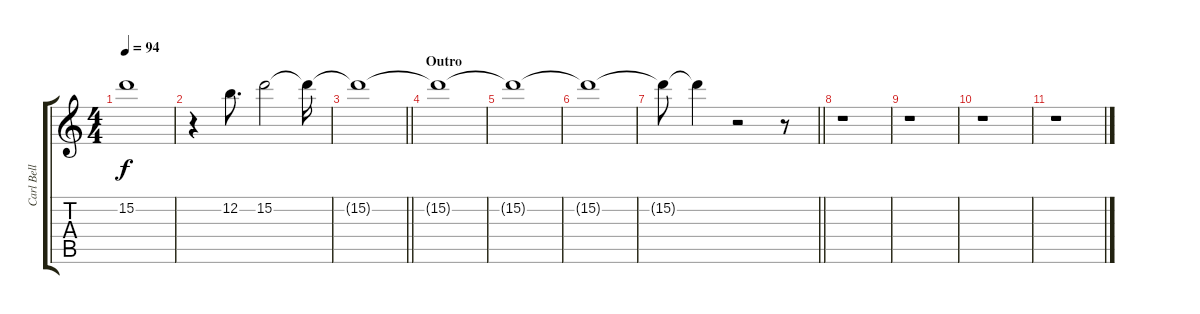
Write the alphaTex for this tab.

\track ("Carl Bell (Lead Guitar)" "Carl Bell ") {instrument overdrivenguitar}
\staff {score tabs}
\tuning (E4 B3 G3 D3 A2 D2) {hide}
\ts (4 4)
\tempo 94
\clef g2
\ks c
15.2{t}.1{dy f} |
r.4 12.2.8{d} 15.2.2 15.2{t}.16 |
\barLineRight lightlight
15.2{t}.1 |
\section ("" "Outro")
15.2{t}.1{volume 8} |
15.2{t}.1 |
15.2{t}.1 |
\barLineRight lightlight
15.2{t}.8 15.2{t}.4 r.2 r.8 |
r.1 |
r.1 |
r.1 |
r.1
